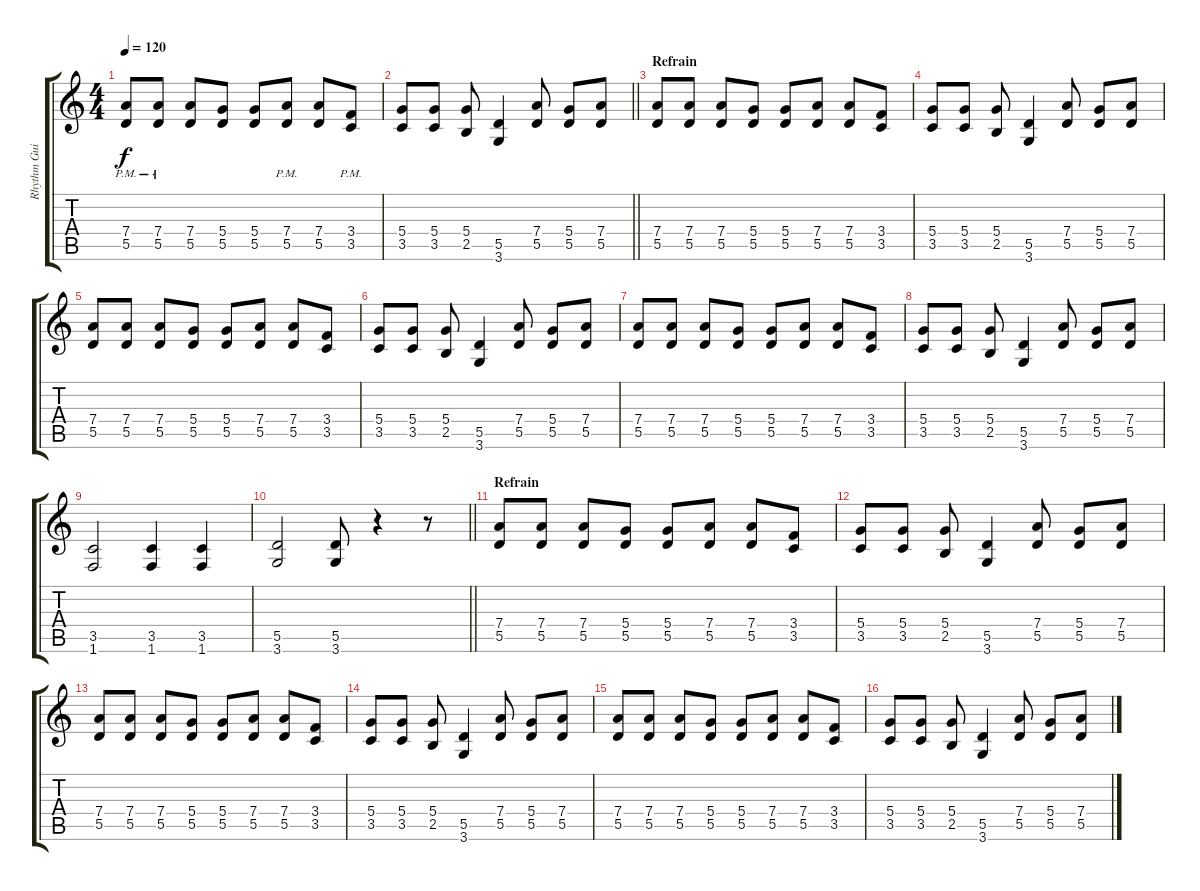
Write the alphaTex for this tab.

\track ("Rhythm Guitar" "Rhythm Gui") {instrument overdrivenguitar}
\staff {score tabs}
\tuning (E4 B3 G3 D3 A2 E2) {hide}
\ts (4 4)
\tempo 120
\clef g2
\ks c
(7.4{pm} 5.5{pm}).8{dy f} (7.4{pm} 5.5{pm}).8 (7.4 5.5).8 (5.4 5.5).8 (5.4 5.5).8 (7.4{pm} 5.5{pm}).8 (7.4 5.5).8 (3.4{pm} 3.5{pm}).8 |
\barLineRight lightlight
(5.4 3.5).8 (5.4 3.5).8 (5.4 2.5).8 (5.5 3.6).4 (7.4 5.5).8 (5.4 5.5).8 (7.4 5.5).8 |
\section ("" "Refrain")
(7.4 5.5).8 (7.4 5.5).8 (7.4 5.5).8 (5.4 5.5).8 (5.4 5.5).8 (7.4 5.5).8 (7.4 5.5).8 (3.4 3.5).8 |
(5.4 3.5).8 (5.4 3.5).8 (5.4 2.5).8 (5.5 3.6).4 (7.4 5.5).8 (5.4 5.5).8 (7.4 5.5).8 |
(7.4 5.5).8 (7.4 5.5).8 (7.4 5.5).8 (5.4 5.5).8 (5.4 5.5).8 (7.4 5.5).8 (7.4 5.5).8 (3.4 3.5).8 |
(5.4 3.5).8 (5.4 3.5).8 (5.4 2.5).8 (5.5 3.6).4 (7.4 5.5).8 (5.4 5.5).8 (7.4 5.5).8 |
(7.4 5.5).8 (7.4 5.5).8 (7.4 5.5).8 (5.4 5.5).8 (5.4 5.5).8 (7.4 5.5).8 (7.4 5.5).8 (3.4 3.5).8 |
(5.4 3.5).8 (5.4 3.5).8 (5.4 2.5).8 (5.5 3.6).4 (7.4 5.5).8 (5.4 5.5).8 (7.4 5.5).8 |
(3.5 1.6).2 (3.5 1.6).4 (3.5 1.6).4 |
\barLineRight lightlight
(5.5 3.6).2 (5.5 3.6).8 r.4 r.8 |
\section ("" "Refrain")
(7.4 5.5).8 (7.4 5.5).8 (7.4 5.5).8 (5.4 5.5).8 (5.4 5.5).8 (7.4 5.5).8 (7.4 5.5).8 (3.4 3.5).8 |
(5.4 3.5).8 (5.4 3.5).8 (5.4 2.5).8 (5.5 3.6).4 (7.4 5.5).8 (5.4 5.5).8 (7.4 5.5).8 |
(7.4 5.5).8 (7.4 5.5).8 (7.4 5.5).8 (5.4 5.5).8 (5.4 5.5).8 (7.4 5.5).8 (7.4 5.5).8 (3.4 3.5).8 |
(5.4 3.5).8 (5.4 3.5).8 (5.4 2.5).8 (5.5 3.6).4 (7.4 5.5).8 (5.4 5.5).8 (7.4 5.5).8 |
(7.4 5.5).8 (7.4 5.5).8 (7.4 5.5).8 (5.4 5.5).8 (5.4 5.5).8 (7.4 5.5).8 (7.4 5.5).8 (3.4 3.5).8 |
(5.4 3.5).8 (5.4 3.5).8 (5.4 2.5).8 (5.5 3.6).4 (7.4 5.5).8 (5.4 5.5).8 (7.4 5.5).8
